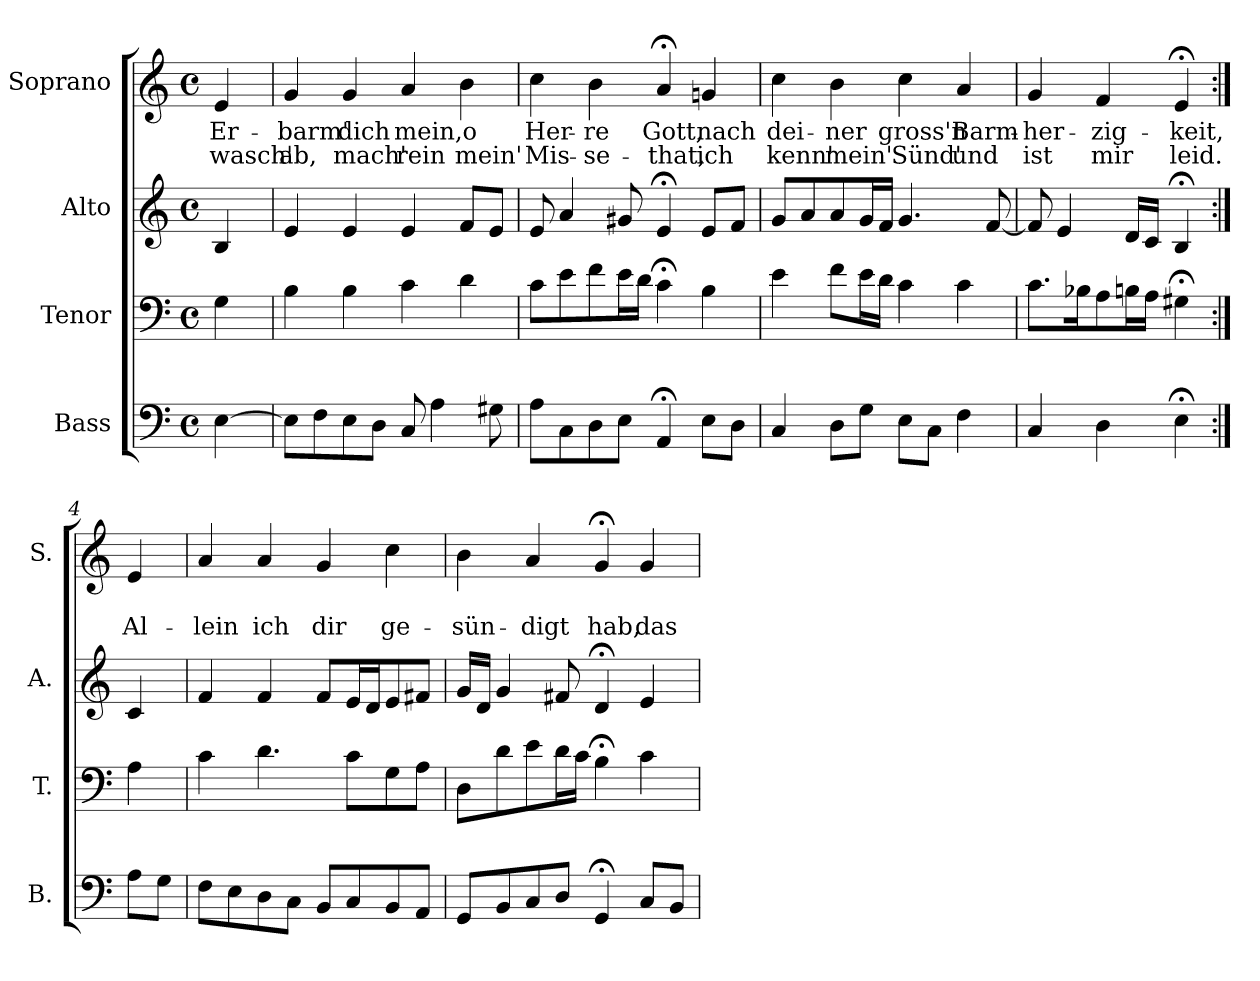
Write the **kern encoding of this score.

**kern	**kern	**kern	**kern	**text	**text
*part4	*part3	*part2	*part1	*part1	*part1
*staff4	*staff3	*staff2	*staff1	*staff1	*staff1
*I"Bass	*I"Tenor	*I"Alto	*I"Soprano	*	*
*I'B.	*I'T.	*I'A.	*I'S.	*	*
*clefF4	*clefF4	*clefG2	*clefG2	*	*
*k[]	*k[]	*k[]	*k[]	*	*
*	*	*	*a:	*	*
*M4/4	*M4/4	*M4/4	*M4/4	*	*
*met(c)	*met(c)	*met(c)	*met(c)	*	*
=	=	=	=	=	=
[4E\	4G\	4B/	4e/	Er-	wasch'
=1	=1	=1	=1	=1	=1
8E\L]	4B\	4e/	4g/	-barm'	ab,
8F\	.	.	.	.	.
8E\	4B\	4e/	4g/	dich	mach'
8D\J	.	.	.	.	.
8C/	4c\	4e/	4a/	mein,	rein
4A\	.	.	.	.	.
.	4d\	8f/L	4b\	o	mein'
8G#X\	.	8e/J	.	.	.
=2	=2	=2	=2	=2	=2
8A\L	8c\L	8e/	4cc\	Her-	Mis-
8C\	8e\	4a/	.	.	.
8D\	8f\	.	4b\	-re	-se-
8E\J	16e\L	8g#X/	.	.	.
.	16d\JJ	.	.	.	.
4AA;</	4c;<\	4e;</	4a;</	Gott,	-that,
8E\L	4B\	8e/L	4gn/	nach	ich
8D\J	.	8f/J	.	.	.
=3	=3	=3	=3	=3	=3
4C/	4e\	8g/L	4cc\	dei-	kenn'
.	.	8a/	.	.	.
8D\L	8f\L	8a/	4b\	-ner	mein'
8G\J	16e\L	16g/L	.	.	.
.	16d\JJ	16f/JJ	.	.	.
8E\L	4c\	4.g/	4cc\	gross'n	Sünd'
8C\J	.	.	.	.	.
4F\	4c\	.	4a/	Barm-	und
.	.	[8f/	.	.	.
=4	=4	=4	=4	=4	=4
4C/	8.c\L	8f/]	4g/	-her-	ist
.	.	4e/	.	.	.
.	16B-X\k	.	.	.	.
4D\	8A\	.	4f/	-zig-	mir
.	16Bn\L	16d/LL	.	.	.
.	16A\JJ	16c/JJ	.	.	.
4E;<\	4G#X;<\	4B;</	4e;</	-keit,	leid.
!!LO:LB:g=z
=4a:|!	=4a:|!	=4a:|!	=4a:|!	=4a:|!	=4a:|!
8A\L	4A\	4c/	4e/	.	Al-
8G\J	.	.	.	.	.
=5	=5	=5	=5	=5	=5
8F\L	4c\	4f/	4a/	.	-lein
8E\	.	.	.	.	.
8D\	4.d\	4f/	4a/	.	ich
8C\J	.	.	.	.	.
8BB/L	.	8f/L	4g/	.	dir
8C/	8c\L	16e/L	.	.	.
.	.	16d/J	.	.	.
8BB/	8G\	8e/	4cc\	.	ge-
8AA/J	8A\J	8f#X/J	.	.	.
=6	=6	=6	=6	=6	=6
8GG/L	8D\L	16g/LL	4b\	.	-sün-
.	.	16d/JJ	.	.	.
8BB/	8d\	4g/	.	.	.
8C/	8e\	.	4a/	.	-digt
8D/J	16d\L	8f#X/	.	.	.
.	16c\JJ	.	.	.	.
4GG;</	4B;<\	4d;</	4g;</	.	hab,
8C/L	4c\	4e/	4g/	.	das
8BB/J	.	.	.	.	.
=	=	=	=	=	=
*-	*-	*-	*-	*-	*-
